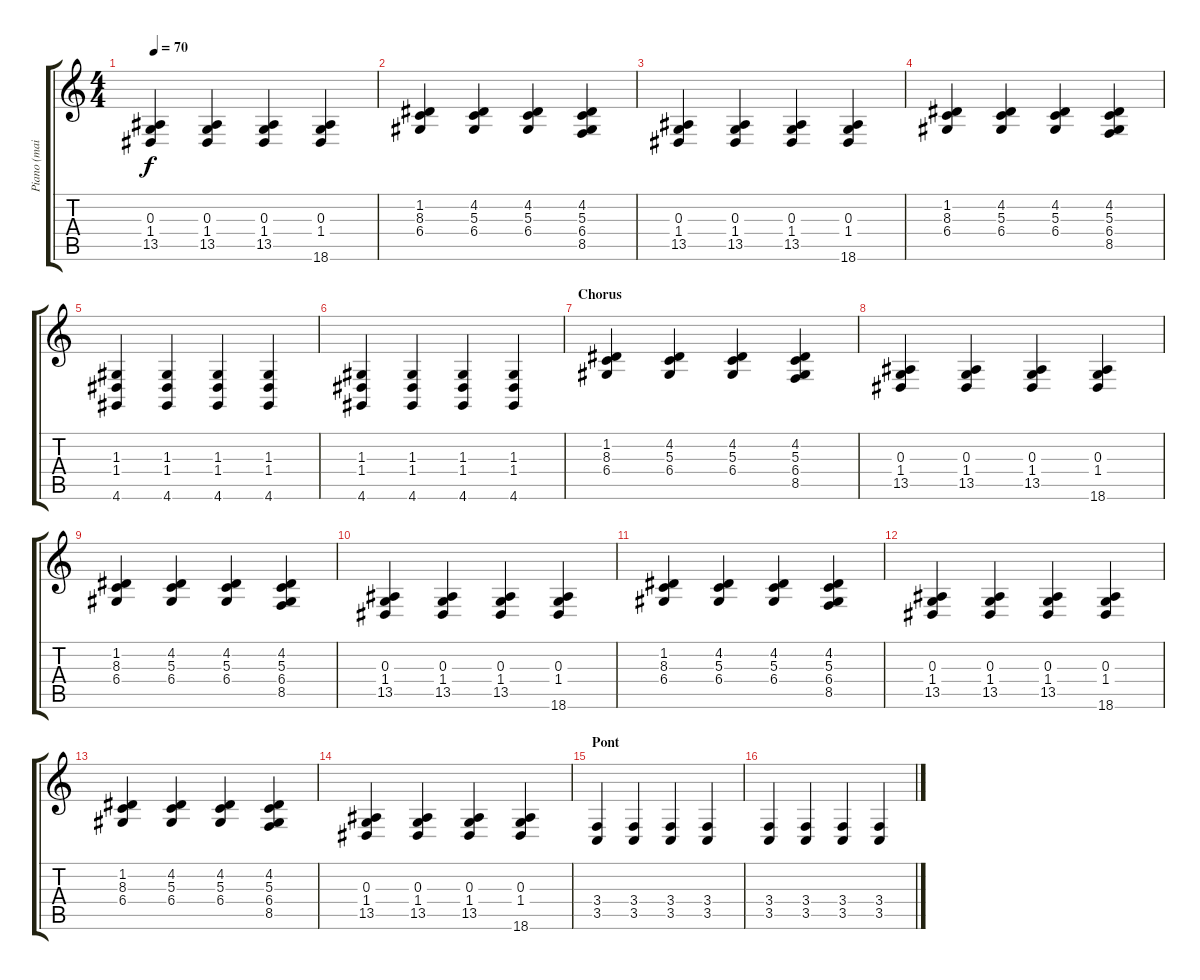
\track ("Piano (main gauche)" "Piano (mai") {instrument acousticgrandpiano}
\staff {score tabs}
\tuning (E4 B3 G3 D3 A2 E2) {hide}
\ts (4 4)
\tempo 70
\clef g2
\ks c
(0.3 1.4 13.5).4{dy f} (0.3 1.4 13.5).4 (0.3 1.4 13.5).4 (0.3 1.4 18.6).4 |
(1.2 8.3 6.4).4 (4.2 5.3 6.4).4 (4.2 5.3 6.4).4 (4.2 5.3 6.4 8.5).4 |
(0.3 1.4 13.5).4 (0.3 1.4 13.5).4 (0.3 1.4 13.5).4 (0.3 1.4 18.6).4 |
(1.2 8.3 6.4).4 (4.2 5.3 6.4).4 (4.2 5.3 6.4).4 (4.2 5.3 6.4 8.5).4 |
(1.3 1.4 4.6).4 (1.3 1.4 4.6).4 (1.3 1.4 4.6).4 (1.3 1.4 4.6).4 |
(1.3 1.4 4.6).4 (1.3 1.4 4.6).4 (1.3 1.4 4.6).4 (1.3 1.4 4.6).4 |
\section ("" "Chorus")
(1.2 8.3 6.4).4 (4.2 5.3 6.4).4 (4.2 5.3 6.4).4 (4.2 5.3 6.4 8.5).4 |
(0.3 1.4 13.5).4 (0.3 1.4 13.5).4 (0.3 1.4 13.5).4 (0.3 1.4 18.6).4 |
(1.2 8.3 6.4).4 (4.2 5.3 6.4).4 (4.2 5.3 6.4).4 (4.2 5.3 6.4 8.5).4 |
(0.3 1.4 13.5).4 (0.3 1.4 13.5).4 (0.3 1.4 13.5).4 (0.3 1.4 18.6).4 |
(1.2 8.3 6.4).4 (4.2 5.3 6.4).4 (4.2 5.3 6.4).4 (4.2 5.3 6.4 8.5).4 |
(0.3 1.4 13.5).4 (0.3 1.4 13.5).4 (0.3 1.4 13.5).4 (0.3 1.4 18.6).4 |
(1.2 8.3 6.4).4 (4.2 5.3 6.4).4 (4.2 5.3 6.4).4 (4.2 5.3 6.4 8.5).4 |
(0.3 1.4 13.5).4 (0.3 1.4 13.5).4 (0.3 1.4 13.5).4 (0.3 1.4 18.6).4 |
\section ("" "Pont")
(3.4 3.5).4 (3.4 3.5).4 (3.4 3.5).4 (3.4 3.5).4 |
(3.4 3.5).4 (3.4 3.5).4 (3.4 3.5).4 (3.4 3.5).4
